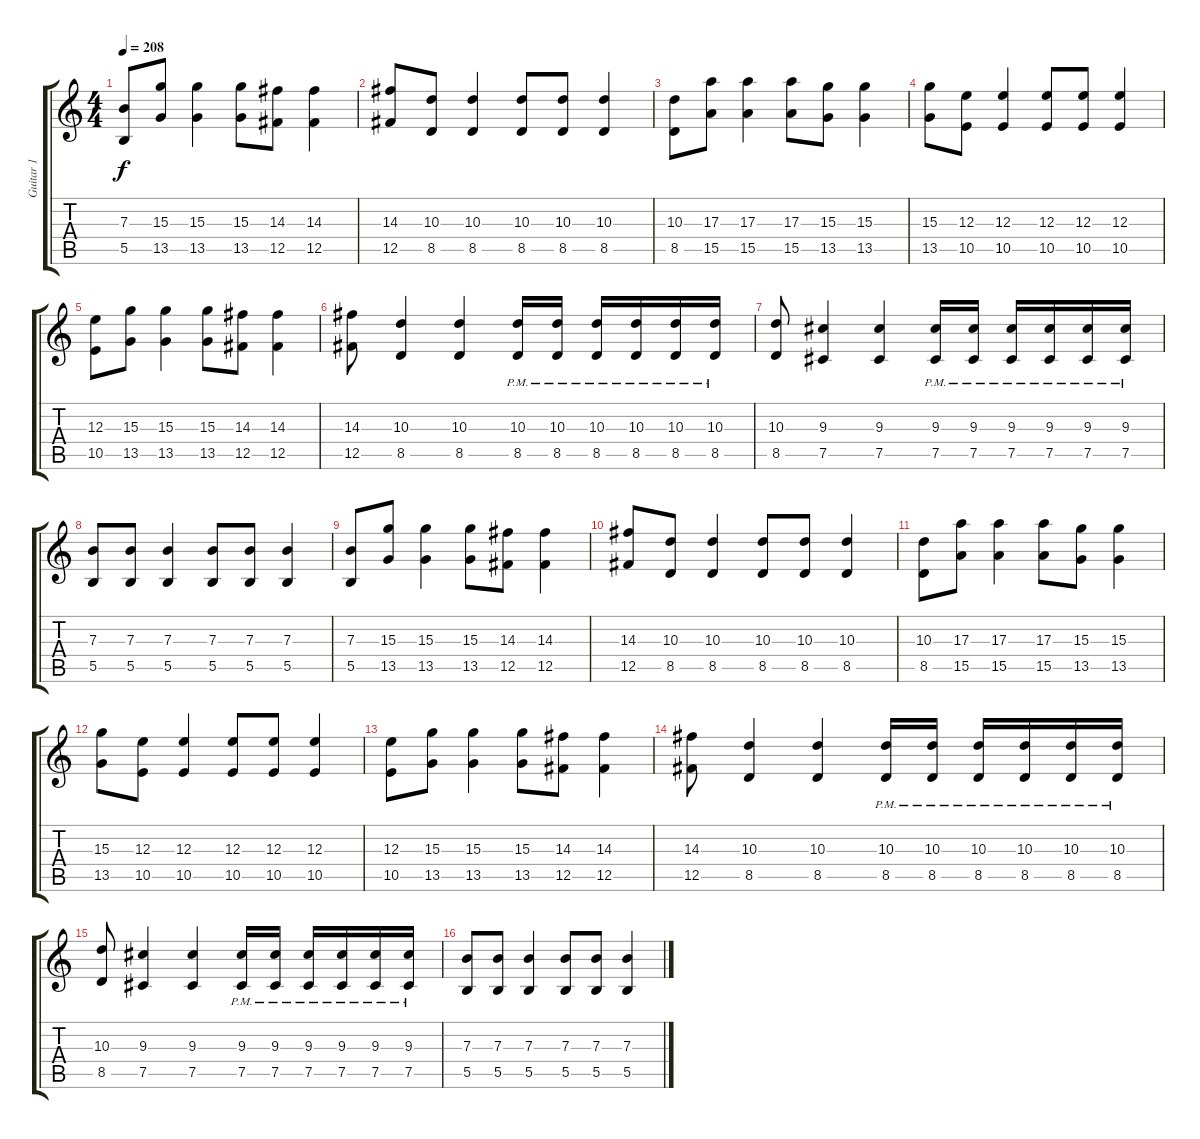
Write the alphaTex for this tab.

\track ("Guitar 1" "Guitar 1") {instrument distortionguitar}
\staff {score tabs}
\tuning (Db4 Ab3 E3 B2 Gb2 B1) {hide}
\ts (4 4)
\tempo 208
\clef g2
\ks c
(7.3 5.5).8{dy f} (15.3 13.5).8 (15.3 13.5).4 (15.3 13.5).8 (14.3 12.5).8 (14.3 12.5).4 |
(14.3 12.5).8 (10.3 8.5).8 (10.3 8.5).4 (10.3 8.5).8 (10.3 8.5).8 (10.3 8.5).4 |
(10.3 8.5).8 (17.3 15.5).8 (17.3 15.5).4 (17.3 15.5).8 (15.3 13.5).8 (15.3 13.5).4 |
(15.3 13.5).8 (12.3 10.5).8 (12.3 10.5).4 (12.3 10.5).8 (12.3 10.5).8 (12.3 10.5).4 |
(12.3 10.5).8 (15.3 13.5).8 (15.3 13.5).4 (15.3 13.5).8 (14.3 12.5).8 (14.3 12.5).4 |
(14.3 12.5).8 (10.3 8.5).4 (10.3 8.5).4 (10.3{pm} 8.5{pm}).16 (10.3{pm} 8.5{pm}).16 (10.3{pm} 8.5{pm}).16 (10.3{pm} 8.5{pm}).16 (10.3{pm} 8.5{pm}).16 (10.3{pm} 8.5{pm}).16 |
(10.3 8.5).8 (9.3 7.5).4 (9.3 7.5).4 (9.3{pm} 7.5{pm}).16 (9.3{pm} 7.5{pm}).16 (9.3{pm} 7.5{pm}).16 (9.3{pm} 7.5{pm}).16 (9.3{pm} 7.5{pm}).16 (9.3{pm} 7.5{pm}).16 |
(7.3 5.5).8 (7.3 5.5).8 (7.3 5.5).4 (7.3 5.5).8 (7.3 5.5).8 (7.3 5.5).4 |
(7.3 5.5).8 (15.3 13.5).8 (15.3 13.5).4 (15.3 13.5).8 (14.3 12.5).8 (14.3 12.5).4 |
(14.3 12.5).8 (10.3 8.5).8 (10.3 8.5).4 (10.3 8.5).8 (10.3 8.5).8 (10.3 8.5).4 |
(10.3 8.5).8 (17.3 15.5).8 (17.3 15.5).4 (17.3 15.5).8 (15.3 13.5).8 (15.3 13.5).4 |
(15.3 13.5).8 (12.3 10.5).8 (12.3 10.5).4 (12.3 10.5).8 (12.3 10.5).8 (12.3 10.5).4 |
(12.3 10.5).8 (15.3 13.5).8 (15.3 13.5).4 (15.3 13.5).8 (14.3 12.5).8 (14.3 12.5).4 |
(14.3 12.5).8 (10.3 8.5).4 (10.3 8.5).4 (10.3{pm} 8.5{pm}).16 (10.3{pm} 8.5{pm}).16 (10.3{pm} 8.5{pm}).16 (10.3{pm} 8.5{pm}).16 (10.3{pm} 8.5{pm}).16 (10.3{pm} 8.5{pm}).16 |
(10.3 8.5).8 (9.3 7.5).4 (9.3 7.5).4 (9.3{pm} 7.5{pm}).16 (9.3{pm} 7.5{pm}).16 (9.3{pm} 7.5{pm}).16 (9.3{pm} 7.5{pm}).16 (9.3{pm} 7.5{pm}).16 (9.3{pm} 7.5{pm}).16 |
(7.3 5.5).8 (7.3 5.5).8 (7.3 5.5).4 (7.3 5.5).8 (7.3 5.5).8 (7.3 5.5).4
